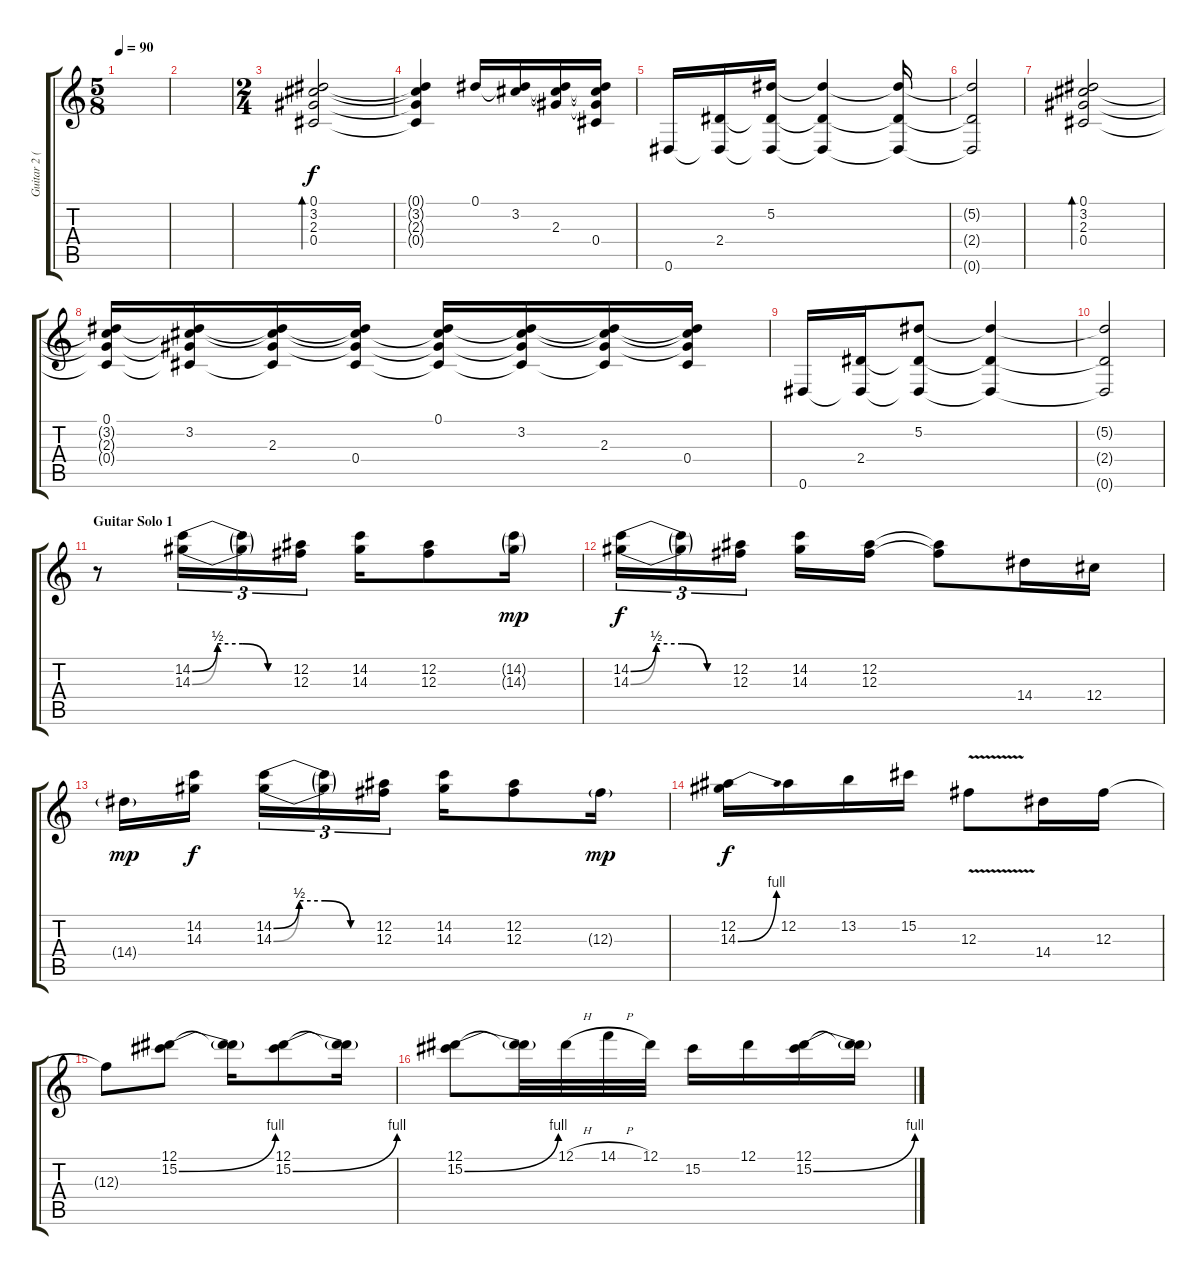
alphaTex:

\track ("Guitar 2 (Jake E. Lee)" "Guitar 2 (") {instrument distortionguitar}
\staff {score tabs}
\tuning (Eb4 Bb3 Gb3 Db3 Ab2 Eb2) {hide}
\ts (5 8)
\tempo 90
\clef g2
\ks c
|
|
\ts (2 4)
(0.1 3.2 2.3 0.4).2{bd 240 dy f} |
(0.1{t} 3.2{t} 2.3{t} 0.4{t}).4 0.1.16 (0.1{t} 3.2).16 (0.1{t} 3.2{t} 2.3).16 (0.1{t} 3.2{t} 2.3{t} 0.4).16 |
0.6.16 (2.4 0.6{t}).16 (5.2 2.4{t} 0.6{t}).16 (5.2{t} 2.4{t} 0.6{t}).4 (5.2{t} 2.4{t} 0.6{t}).16 |
(5.2{t} 2.4{t} 0.6{t}).2 |
(0.1 3.2 2.3 0.4).2{bd 240} |
(0.1 3.2{t} 2.3{t} 0.4{t}).16 (0.1{t} 3.2 2.3{t} 0.4{t}).16 (0.1{t} 3.2{t} 2.3 0.4{t}).16 (0.1{t} 3.2{t} 2.3{t} 0.4).16 (0.1 3.2{t} 2.3{t} 0.4{t}).16 (0.1{t} 3.2 2.3{t} 0.4{t}).16 (0.1{t} 3.2{t} 2.3 0.4{t}).16 (0.1{t} 3.2{t} 2.3{t} 0.4).16 |
0.6.16 (2.4 0.6{t}).16 (5.2 2.4{t} 0.6{t}).8 (5.2{t} 2.4{t} 0.6{t}).4 |
(5.2{t} 2.4{t} 0.6{t}).2 |
\section ("" "Guitar Solo 1")
r.8 (14.2{be (custom 0 0 15 2 30 2 45 0 60 0)} 14.3{be (custom 0 0 15 2 30 2 45 0 60 0)}).16{tu (3 2)} (14.2{t} 14.3{t}).16{tu (3 2)} (12.2 12.3).16{tu (3 2)} (14.2 14.3).16 (12.2 12.3).8 (14.2{g} 14.3{g}).16{dy mp} |
(14.2{be (custom 0 0 15 2 30 2 45 0 60 0)} 14.3{be (custom 0 0 15 2 30 2 45 0 60 0)}).16{tu (3 2) dy f} (14.2{t} 14.3{t}).16{tu (3 2)} (12.2 12.3).16{tu (3 2)} (14.2 14.3).16 (12.2 12.3).16 (12.2{t} 12.3{t}).8 14.4.16 12.4.16 |
14.4{g}.16{dy mp} (14.2 14.3).16{dy f} (14.2{be (custom 0 0 15 2 30 2 45 0 60 0)} 14.3{be (custom 0 0 15 2 30 2 45 0 60 0)}).16{tu (3 2)} (14.2{t} 14.3{t}).16{tu (3 2)} (12.2 12.3).16{tu (3 2)} (14.2 14.3).16 (12.2 12.3).8 12.3{g}.16{dy mp} |
(12.2 14.3{be (bend 0 0 60 4)}).16{dy f} 12.2.16 13.2.16 15.2.16 12.3{v}.8 14.4.16 12.3.16 |
12.3{t}.8 (12.1 15.2{be (bend 0 0 60 4)}).8 (12.1{t} 15.2{t}).16 (12.1 15.2{be (bend 0 0 60 4)}).8 (12.1{t} 15.2{t}).16 |
(12.1 15.2{be (bend 0 0 60 4)}).8 (12.1{t} 15.2{t}).32 12.1{h}.32 14.1{h}.32 12.1.32 15.2.16 12.1.16 (12.1 15.2{be (bend 0 0 60 4)}).16 (12.1{t} 15.2{t}).16
